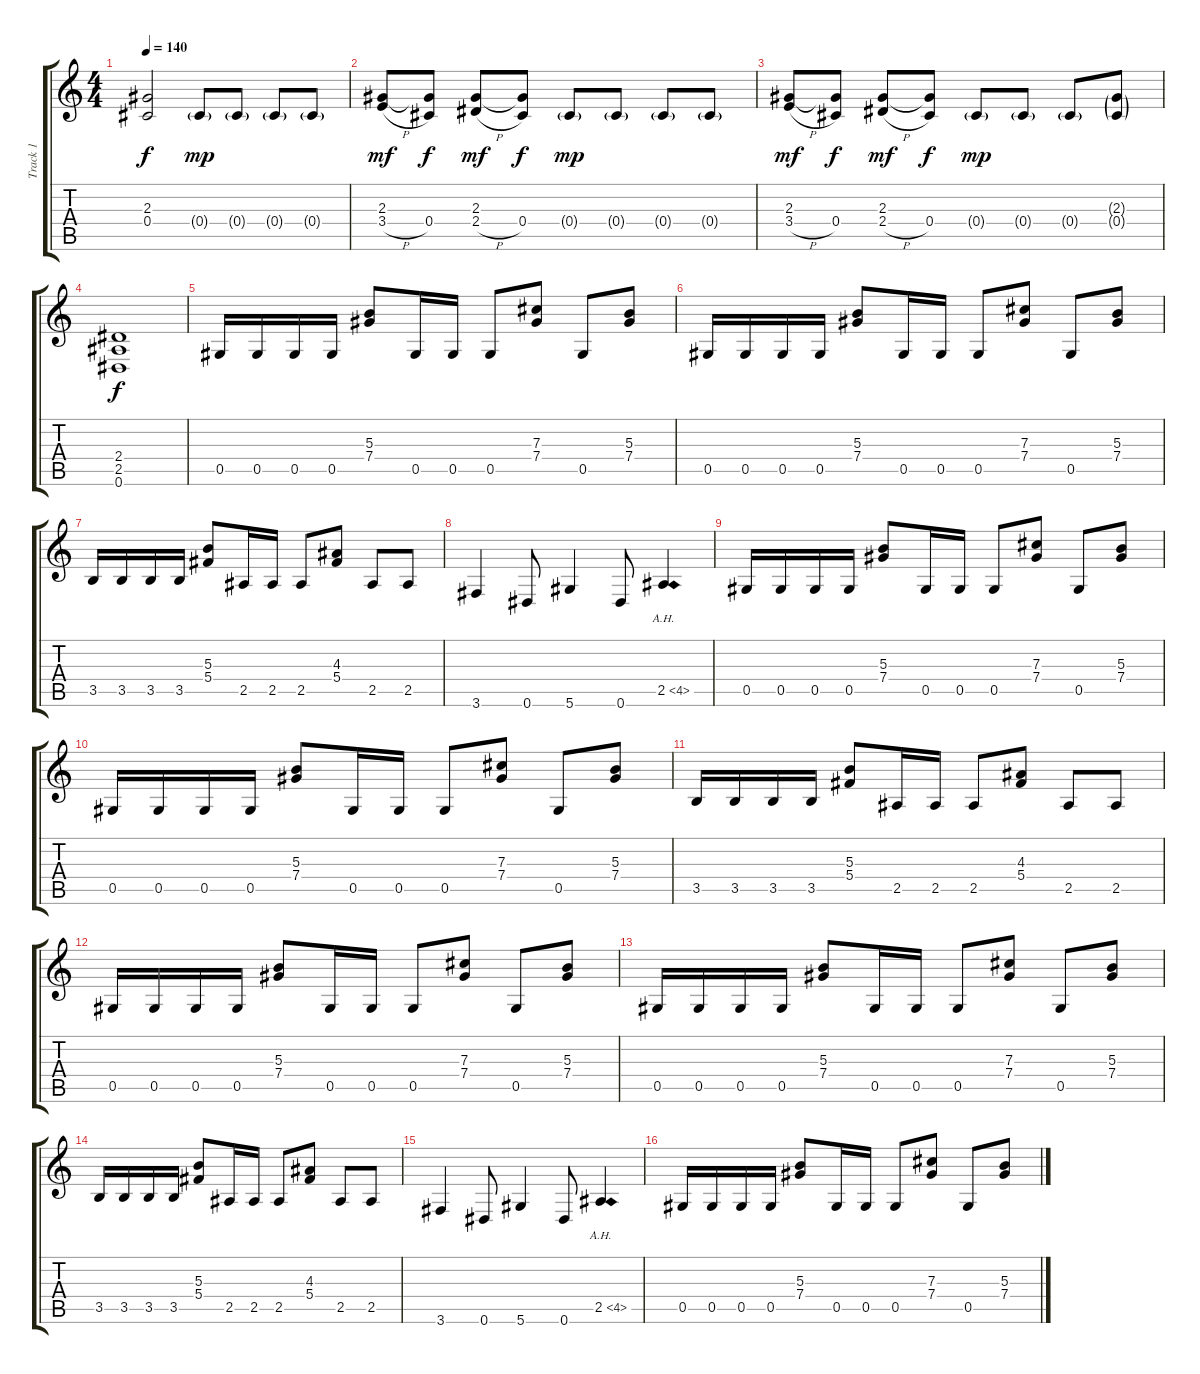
\track ("Track 1" "Track 1") {instrument distortionguitar}
\staff {score tabs}
\tuning (Eb4 Bb3 Gb3 Db3 Ab2 Eb2) {hide}
\ts (4 4)
\tempo 140
\clef g2
\ks c
(2.3 0.4).2{dy f} 0.4{g}.8{dy mp} 0.4{g}.8 0.4{g}.8 0.4{g}.8 |
(2.3 3.4{h}).8{dy mf} (2.3{t} 0.4).8{dy f} (2.3 2.4{h}).8{dy mf} (2.3{t} 0.4).8{dy f} 0.4{g}.8{dy mp} 0.4{g}.8 0.4{g}.8 0.4{g}.8 |
(2.3 3.4{h}).8{dy mf} (2.3{t} 0.4).8{dy f} (2.3 2.4{h}).8{dy mf} (2.3{t} 0.4).8{dy f} 0.4{g}.8{dy mp} 0.4{g}.8 0.4{g}.8 (2.3{g} 0.4{g}).8 |
(2.4 2.5 0.6).1{dy f} |
0.5.16 0.5.16 0.5.16 0.5.16 (5.3 7.4).8 0.5.16 0.5.16 0.5.8 (7.3 7.4).8 0.5.8 (5.3 7.4).8 |
0.5.16 0.5.16 0.5.16 0.5.16 (5.3 7.4).8 0.5.16 0.5.16 0.5.8 (7.3 7.4).8 0.5.8 (5.3 7.4).8 |
3.5.16 3.5.16 3.5.16 3.5.16 (5.3 5.4).8 2.5.16 2.5.16 2.5.8 (4.3 5.4).8 2.5.8 2.5.8 |
3.6.4 0.6.8 5.6.4 0.6.8 2.5{ah 2}.4 |
0.5.16 0.5.16 0.5.16 0.5.16 (5.3 7.4).8 0.5.16 0.5.16 0.5.8 (7.3 7.4).8 0.5.8 (5.3 7.4).8 |
0.5.16 0.5.16 0.5.16 0.5.16 (5.3 7.4).8 0.5.16 0.5.16 0.5.8 (7.3 7.4).8 0.5.8 (5.3 7.4).8 |
3.5.16 3.5.16 3.5.16 3.5.16 (5.3 5.4).8 2.5.16 2.5.16 2.5.8 (4.3 5.4).8 2.5.8 2.5.8 |
0.5.16 0.5.16 0.5.16 0.5.16 (5.3 7.4).8 0.5.16 0.5.16 0.5.8 (7.3 7.4).8 0.5.8 (5.3 7.4).8 |
0.5.16 0.5.16 0.5.16 0.5.16 (5.3 7.4).8 0.5.16 0.5.16 0.5.8 (7.3 7.4).8 0.5.8 (5.3 7.4).8 |
3.5.16 3.5.16 3.5.16 3.5.16 (5.3 5.4).8 2.5.16 2.5.16 2.5.8 (4.3 5.4).8 2.5.8 2.5.8 |
3.6.4 0.6.8 5.6.4 0.6.8 2.5{ah 2}.4 |
0.5.16 0.5.16 0.5.16 0.5.16 (5.3 7.4).8 0.5.16 0.5.16 0.5.8 (7.3 7.4).8 0.5.8 (5.3 7.4).8
